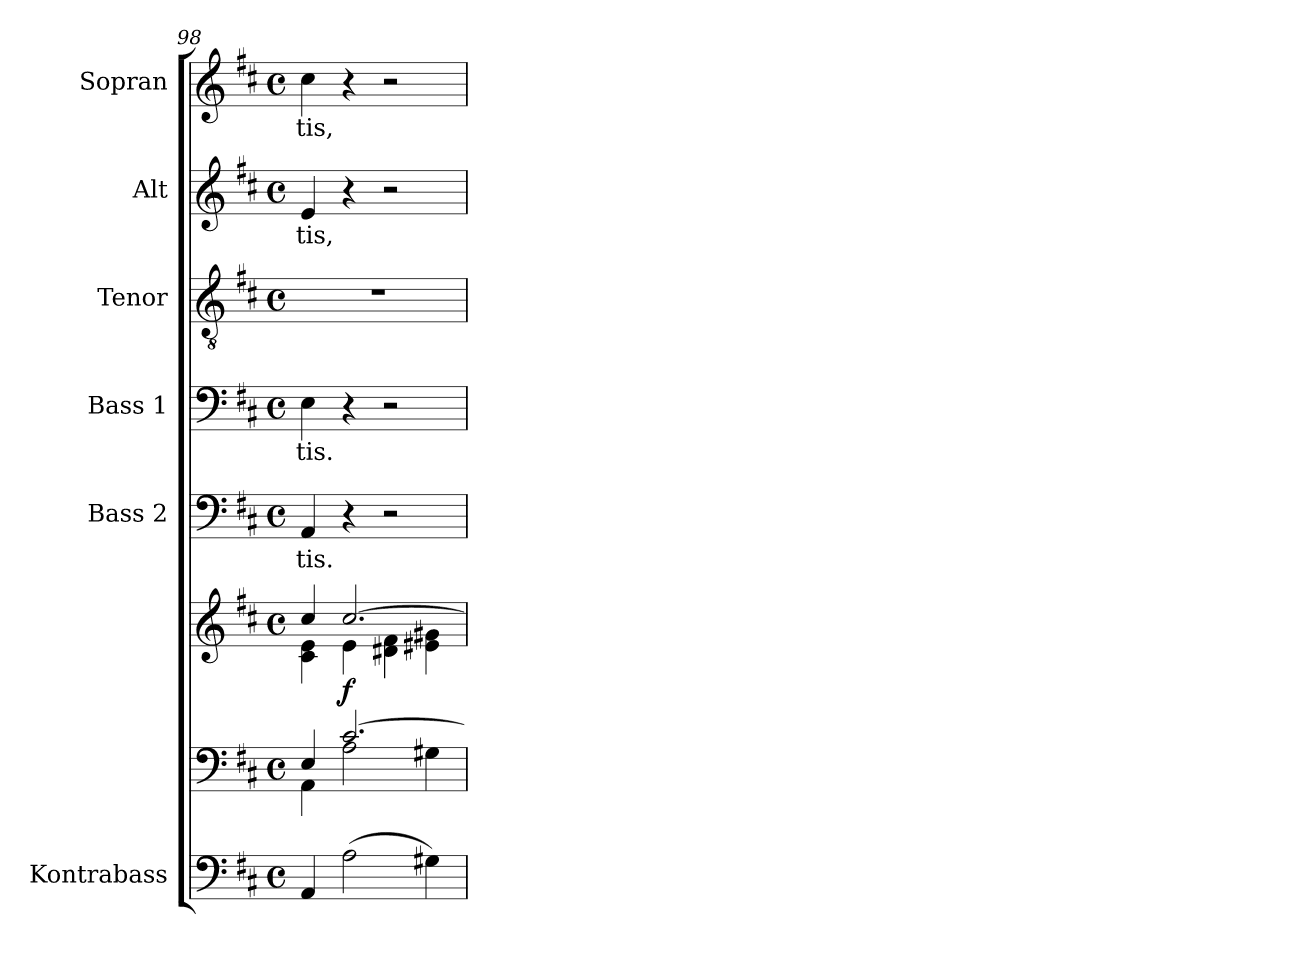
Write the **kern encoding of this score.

**kern	**kern	**kern	**dynam	**kern	**text	**kern	**text	**kern	**kern	**text	**kern	**text
*part7	*part6	*part6	*part6	*part5	*part5	*part4	*part4	*part3	*part2	*part2	*part1	*part1
*staff8	*staff7	*staff6	*staff6/7	*staff5	*staff5	*staff4	*staff4	*staff3	*staff2	*staff2	*staff1	*staff1
*I"Kontrabass	*	*	*	*I"Bass 2	*	*I"Bass 1	*	*I"Tenor	*I"Alt	*	*I"Sopran	*
*I'Kb.	*	*	*	*I'B. 2	*	*I'B. 1	*	*I'T.	*I'A.	*	*I'S.	*
*clefF4	*clefF4	*clefG2	*	*clefF4	*	*clefF4	*	*clefGv2	*clefG2	*	*clefG2	*
*ITrd7c12	*	*	*	*	*	*	*	*	*	*	*	*
*k[f#c#]	*k[f#c#]	*k[f#c#]	*	*k[f#c#]	*	*k[f#c#]	*	*k[f#c#]	*k[f#c#]	*	*k[f#c#]	*
*D:	*D:	*D:	*	*D:	*	*D:	*	*D:	*D:	*	*D:	*
*M4/4	*M4/4	*M4/4	*	*M4/4	*	*M4/4	*	*M4/4	*M4/4	*	*M4/4	*
*met(c)	*met(c)	*met(c)	*	*met(c)	*	*met(c)	*	*met(c)	*met(c)	*	*met(c)	*
=98	=98	=98	=98	=98	=98	=98	=98	=98	=98	=98	=98	=98
*	*^	*^	*	*	*	*	*	*	*	*	*	*
!	!	!	!	!	!	!	!LO:LY:b	!	!LO:LY:b	!	!	!LO:LY:b	!	!LO:LY:b
4AAA/	4E/	4AA\	4cc#/	4c#\ 4e\	.	4AA/	-tis.	4E\	-tis.	1r	4e/	-tis,	4cc#\	-tis,
!	!	!	!	!	!LO:DY:b	!	!	!	!	!	!	!	!	!
(>2AA\	[>2.c#/	2A\	[>2.cc#/	4e\	f	4r	.	4r	.	.	4r	.	4r	.
.	.	.	.	4d#X\ 4f#\	.	2r	.	2r	.	.	2r	.	2r	.
4GG#X\)	.	4G#X\	.	4e#X\ 4g#X\	.	.	.	.	.	.	.	.	.	.
*	*v	*v	*	*	*	*	*	*	*	*	*	*	*	*
*	*	*v	*v	*	*	*	*	*	*	*	*	*	*
=	=	=	=	=	=	=	=	=	=	=	=	=
*-	*-	*-	*-	*-	*-	*-	*-	*-	*-	*-	*-	*-
